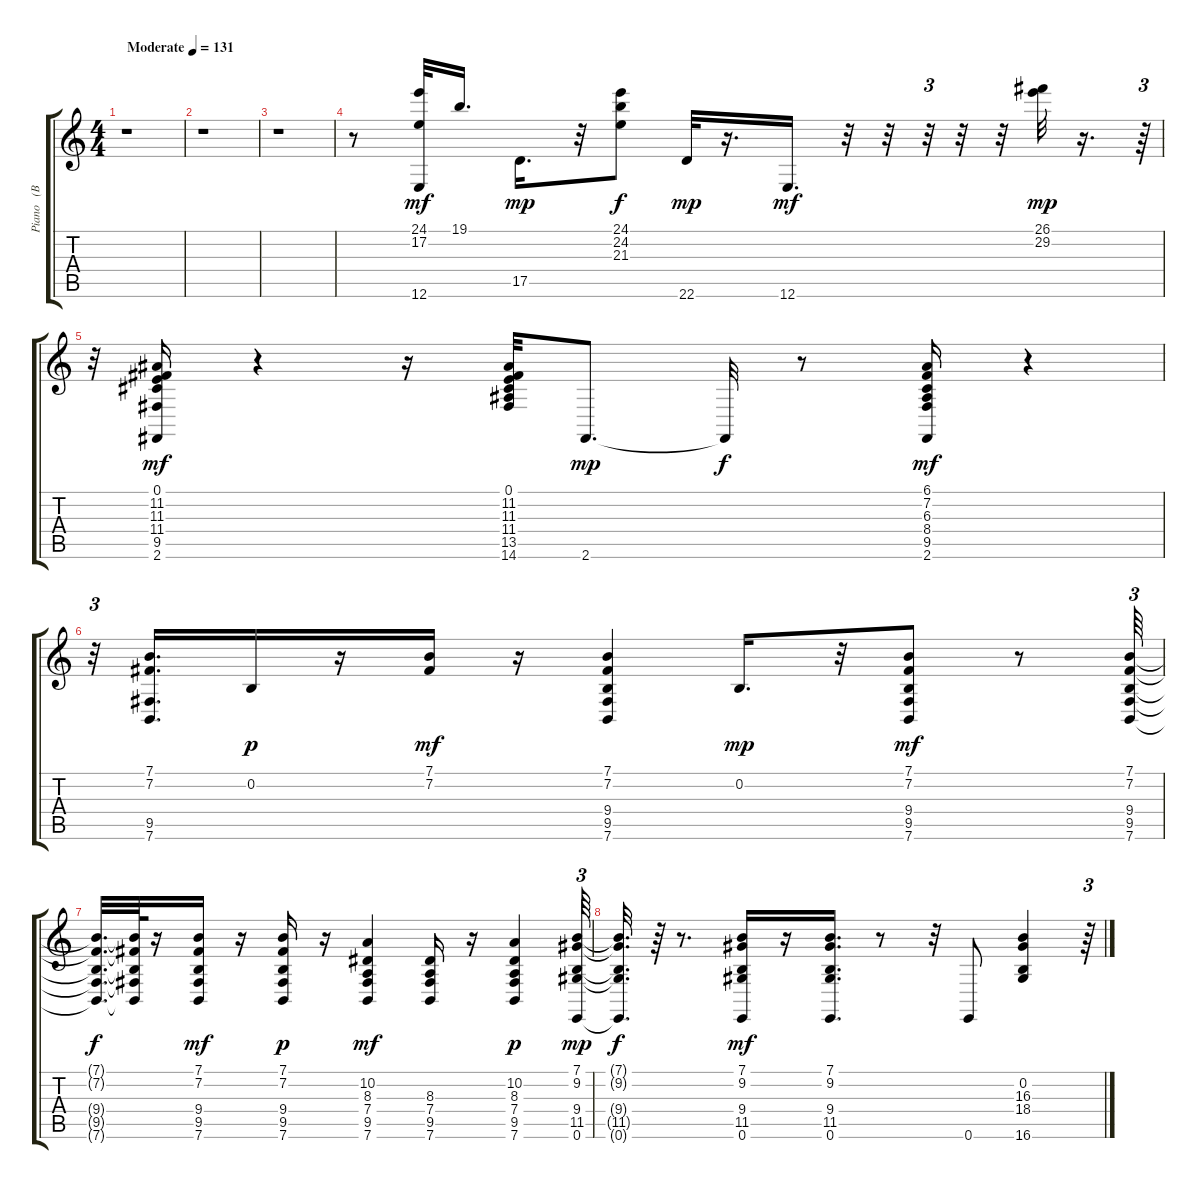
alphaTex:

\track ("Piano   (BB)" "Piano   (B") {instrument acousticgrandpiano}
\staff {score tabs}
\tuning (E4 B3 G3 D3 A2 E2) {hide}
\ts (4 4)
\tempo (131 "Moderate")
\clef g2
\ks c
r.1{dy mf instrument acousticgrandpiano} |
r.1 |
r.1 |
r.8 (24.1 17.2 12.6).32 19.1.16{d} 17.5.16{d dy mp} r.32 (24.1 24.2 21.3).8{dy f} 22.6.32{dy mp} r.16{d} 12.6.16{d dy mf} r.32 r.32 r.32{tu (3 2)} r.32 r.32 (26.1 29.2).32{dy mp} r.16{d} r.64{tu (3 2)} |
r.32{tu (3 2)} (0.1 11.2 11.3 11.4 9.5 2.6).16{dy mf} r.4 r.16 (0.1 11.2 11.3 11.4 13.5 14.6).32 2.6.8{d dy mp} 2.6{t}.32{dy f} r.8 (6.1 7.2 6.3 8.4 9.5 2.6).16{dy mf} r.4{tu (3 2)} |
r.32{tu (3 2)} (7.1 7.2 9.5 7.6).16{d} 0.2.16{dy p} r.16 (7.1 7.2).16{dy mf} r.16 (7.1 7.2 9.4 9.5 7.6).4 0.2.16{d dy mp} r.32 (7.1 7.2 9.4 9.5 7.6).8{dy mf} r.8 (7.1 7.2 9.4 9.5 7.6).64{tu (3 2)} |
(7.1{t} 7.2{t} 9.4{t} 9.5{t} 7.6{t}).32{d dy f} (7.1{t} 7.2{t} 9.4{t} 9.5{t} 7.6{t}).64 r.16 (7.1 7.2 9.4 9.5 7.6).16{dy mf} r.16 (7.1 7.2 9.4 9.5 7.6).16{dy p} r.16 (10.2 8.3 7.4 9.5 7.6).4{dy mf} (8.3 7.4 9.5 7.6).16 r.16 (10.2 8.3 7.4 9.5 7.6).4{dy p} (7.1 9.2 9.4 11.5 0.6).64{tu (3 2) dy mp} |
(7.1{t} 9.2{t} 9.4{t} 11.5{t} 0.6{t}).32{d dy f} r.64 r.8{d} (7.1 9.2 9.4 11.5 0.6).16{dy mf} r.16 (7.1 9.2 9.4 11.5 0.6).16{d} r.8 r.32 0.6.8 (0.2 16.3 18.4 16.6).4 r.64{tu (3 2)}
